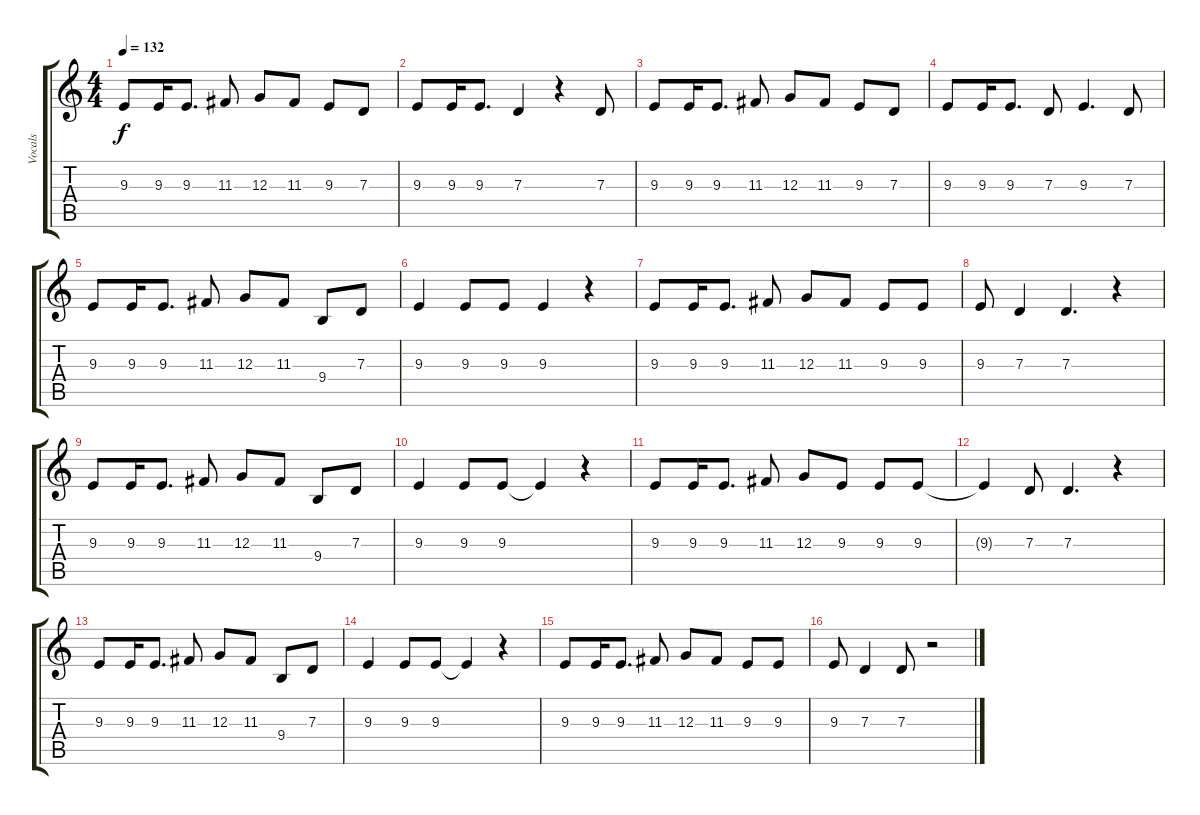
\track ("Vocals" "Vocals") {instrument musicbox}
\staff {score tabs}
\tuning (E4 B3 G3 D3 A2 E2) {hide}
\ts (4 4)
\tempo 132
\clef g2
\ks c
9.3.8{dy f} 9.3.16 9.3.8{d} 11.3.8 12.3.8 11.3.8 9.3.8 7.3.8 |
9.3.8 9.3.16 9.3.8{d} 7.3.4 r.4 7.3.8 |
9.3.8 9.3.16 9.3.8{d} 11.3.8 12.3.8 11.3.8 9.3.8 7.3.8 |
9.3.8 9.3.16 9.3.8{d} 7.3.8 9.3.4{d} 7.3.8 |
9.3.8 9.3.16 9.3.8{d} 11.3.8 12.3.8 11.3.8 9.4.8 7.3.8 |
9.3.4 9.3.8 9.3.8 9.3.4 r.4 |
9.3.8 9.3.16 9.3.8{d} 11.3.8 12.3.8 11.3.8 9.3.8 9.3.8 |
9.3.8 7.3.4 7.3.4{d} r.4 |
9.3.8 9.3.16 9.3.8{d} 11.3.8 12.3.8 11.3.8 9.4.8 7.3.8 |
9.3.4 9.3.8 9.3.8 9.3{t}.4 r.4 |
9.3.8 9.3.16 9.3.8{d} 11.3.8 12.3.8 9.3.8 9.3.8 9.3.8 |
9.3{t}.4 7.3.8 7.3.4{d} r.4 |
9.3.8 9.3.16 9.3.8{d} 11.3.8 12.3.8 11.3.8 9.4.8 7.3.8 |
9.3.4 9.3.8 9.3.8 9.3{t}.4 r.4 |
9.3.8 9.3.16 9.3.8{d} 11.3.8 12.3.8 11.3.8 9.3.8 9.3.8 |
9.3.8 7.3.4 7.3.8 r.2
